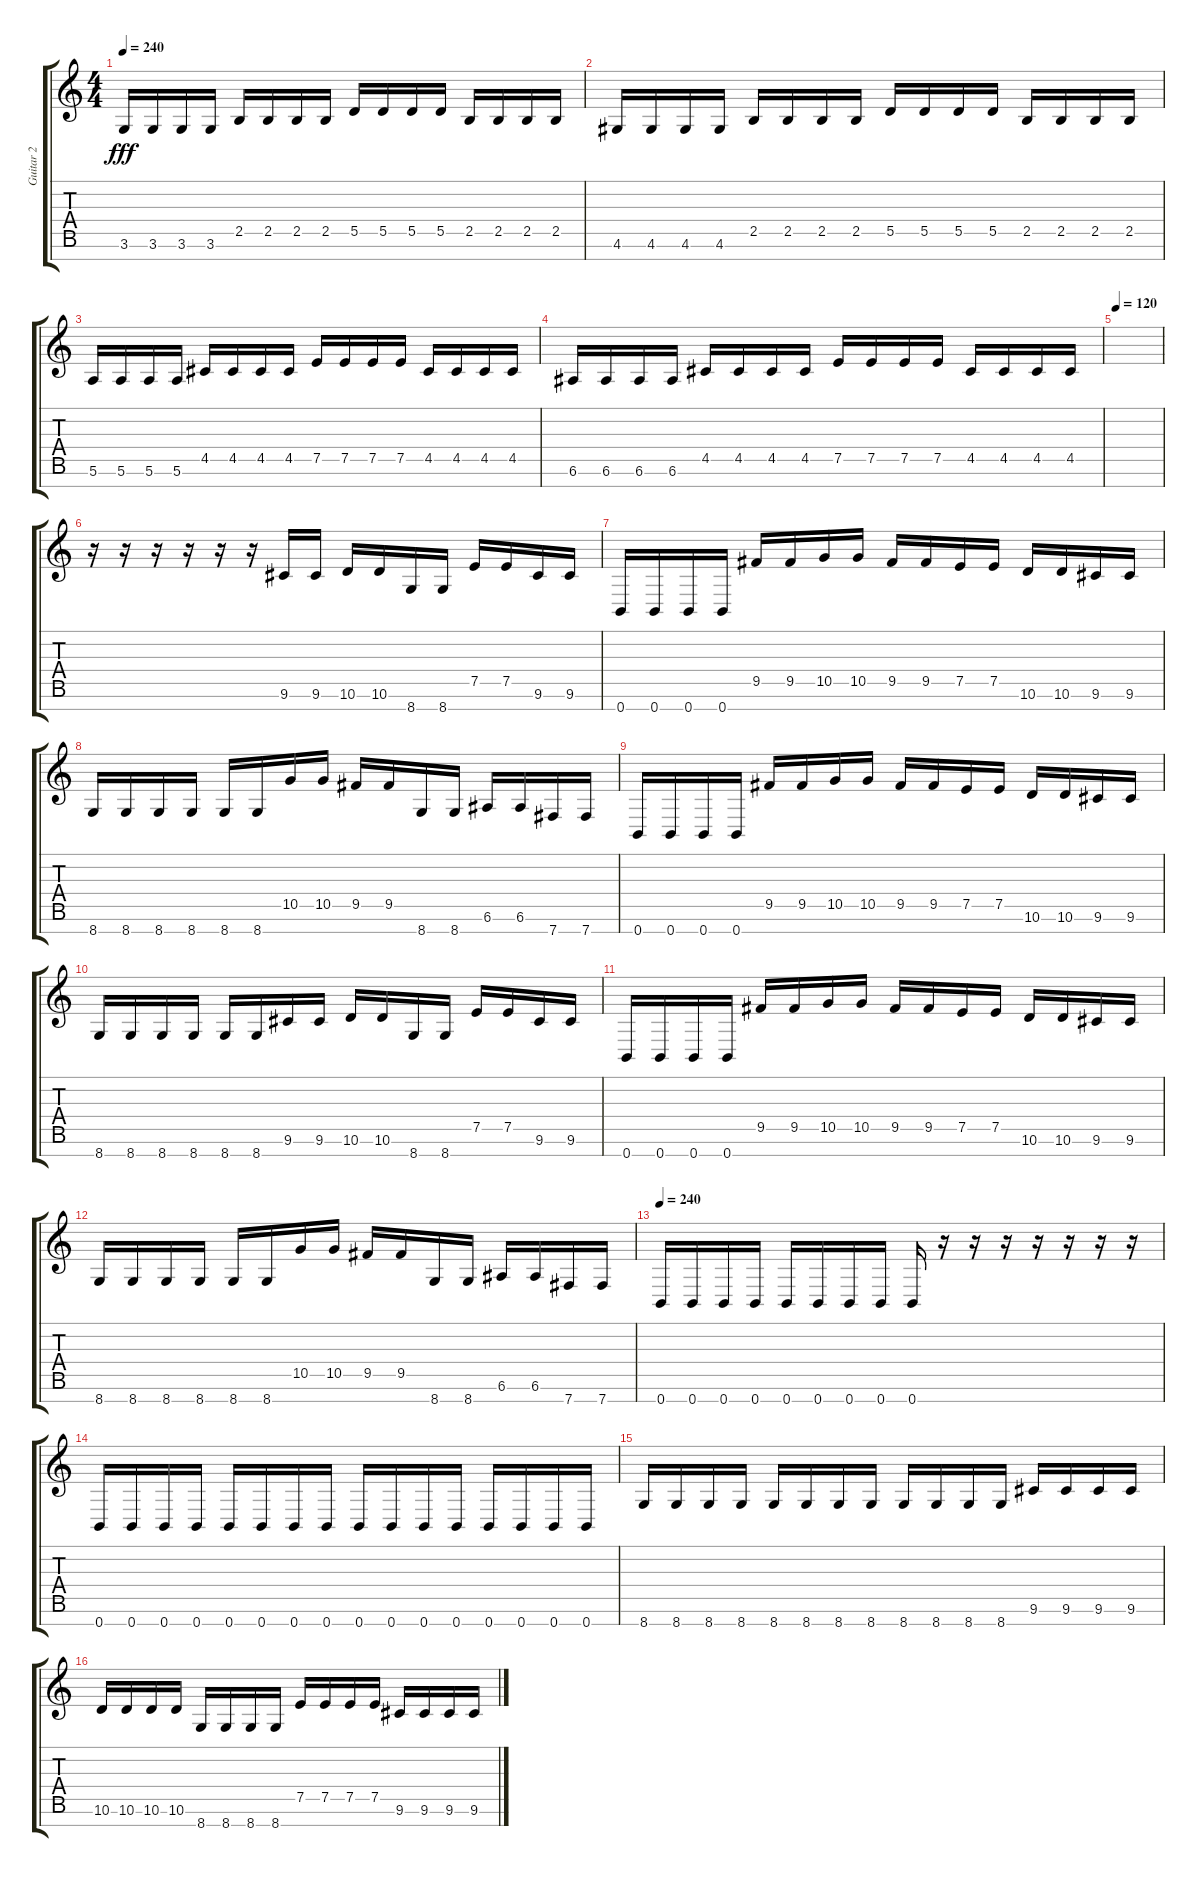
\track ("Guitar 2" "Guitar 2") {instrument overdrivenguitar}
\staff {score tabs}
\tuning (E4 B3 G3 D3 A2 E2 B1) {hide}
\ts (4 4)
\tempo 240
\clef g2
\ks c
3.6.16{dy fff} 3.6.16 3.6.16 3.6.16 2.5.16 2.5.16 2.5.16 2.5.16 5.5.16 5.5.16 5.5.16 5.5.16 2.5.16 2.5.16 2.5.16 2.5.16 |
4.6.16 4.6.16 4.6.16 4.6.16 2.5.16 2.5.16 2.5.16 2.5.16 5.5.16 5.5.16 5.5.16 5.5.16 2.5.16 2.5.16 2.5.16 2.5.16 |
5.6.16 5.6.16 5.6.16 5.6.16 4.5.16 4.5.16 4.5.16 4.5.16 7.5.16 7.5.16 7.5.16 7.5.16 4.5.16 4.5.16 4.5.16 4.5.16 |
6.6.16 6.6.16 6.6.16 6.6.16 4.5.16 4.5.16 4.5.16 4.5.16 7.5.16 7.5.16 7.5.16 7.5.16 4.5.16 4.5.16 4.5.16 4.5.16 |
\tempo 120
|
r.16 r.16 r.16 r.16 r.16 r.16 9.6.16 9.6.16 10.6.16 10.6.16 8.7.16 8.7.16 7.5.16 7.5.16 9.6.16 9.6.16 |
0.7.16 0.7.16 0.7.16 0.7.16 9.5.16 9.5.16 10.5.16 10.5.16 9.5.16 9.5.16 7.5.16 7.5.16 10.6.16 10.6.16 9.6.16 9.6.16 |
8.7.16 8.7.16 8.7.16 8.7.16 8.7.16 8.7.16 10.5.16 10.5.16 9.5.16 9.5.16 8.7.16 8.7.16 6.6.16 6.6.16 7.7.16 7.7.16 |
0.7.16 0.7.16 0.7.16 0.7.16 9.5.16 9.5.16 10.5.16 10.5.16 9.5.16 9.5.16 7.5.16 7.5.16 10.6.16 10.6.16 9.6.16 9.6.16 |
8.7.16 8.7.16 8.7.16 8.7.16 8.7.16 8.7.16 9.6.16 9.6.16 10.6.16 10.6.16 8.7.16 8.7.16 7.5.16 7.5.16 9.6.16 9.6.16 |
0.7.16 0.7.16 0.7.16 0.7.16 9.5.16 9.5.16 10.5.16 10.5.16 9.5.16 9.5.16 7.5.16 7.5.16 10.6.16 10.6.16 9.6.16 9.6.16 |
8.7.16 8.7.16 8.7.16 8.7.16 8.7.16 8.7.16 10.5.16 10.5.16 9.5.16 9.5.16 8.7.16 8.7.16 6.6.16 6.6.16 7.7.16 7.7.16 |
\tempo 240
0.7.16 0.7.16 0.7.16 0.7.16 0.7.16 0.7.16 0.7.16 0.7.16 0.7.16 r.16 r.16 r.16 r.16 r.16 r.16 r.16 |
0.7.16 0.7.16 0.7.16 0.7.16 0.7.16 0.7.16 0.7.16 0.7.16 0.7.16 0.7.16 0.7.16 0.7.16 0.7.16 0.7.16 0.7.16 0.7.16 |
8.7.16 8.7.16 8.7.16 8.7.16 8.7.16 8.7.16 8.7.16 8.7.16 8.7.16 8.7.16 8.7.16 8.7.16 9.6.16 9.6.16 9.6.16 9.6.16 |
10.6.16 10.6.16 10.6.16 10.6.16 8.7.16 8.7.16 8.7.16 8.7.16 7.5.16 7.5.16 7.5.16 7.5.16 9.6.16 9.6.16 9.6.16 9.6.16
